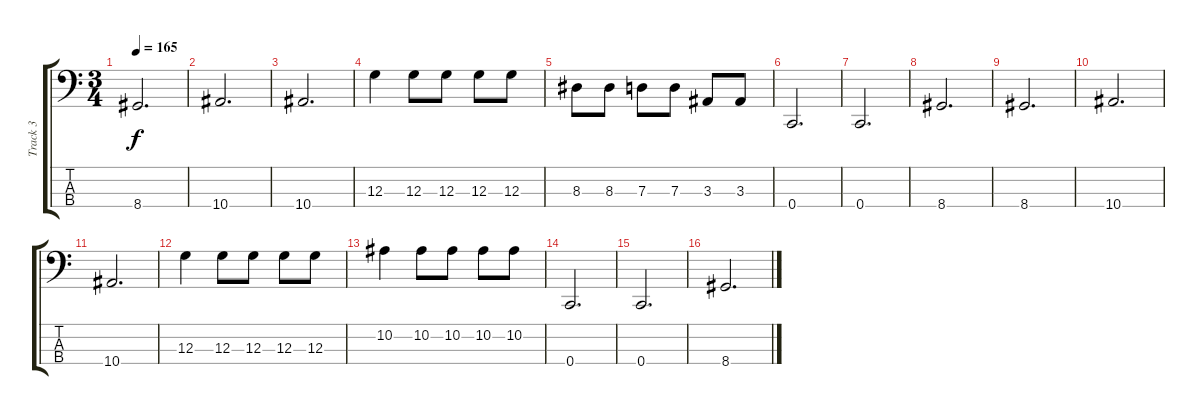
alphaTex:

\track ("Track 3" "Track 3") {instrument electricbasspick}
\staff {score tabs}
\tuning (F2 C2 G1 C1) {hide}
\ts (3 4)
\tempo 165
\clef f4
\ks c
8.4.2{d dy f} |
10.4.2{d} |
10.4.2{d} |
12.3.4 12.3.8 12.3.8 12.3.8 12.3.8 |
8.3.8 8.3.8 7.3.8 7.3.8 3.3.8 3.3.8 |
0.4.2{d} |
0.4.2{d} |
8.4.2{d} |
8.4.2{d} |
10.4.2{d} |
10.4.2{d} |
12.3.4 12.3.8 12.3.8 12.3.8 12.3.8 |
10.2.4 10.2.8 10.2.8 10.2.8 10.2.8 |
0.4.2{d} |
0.4.2{d} |
8.4.2{d}
